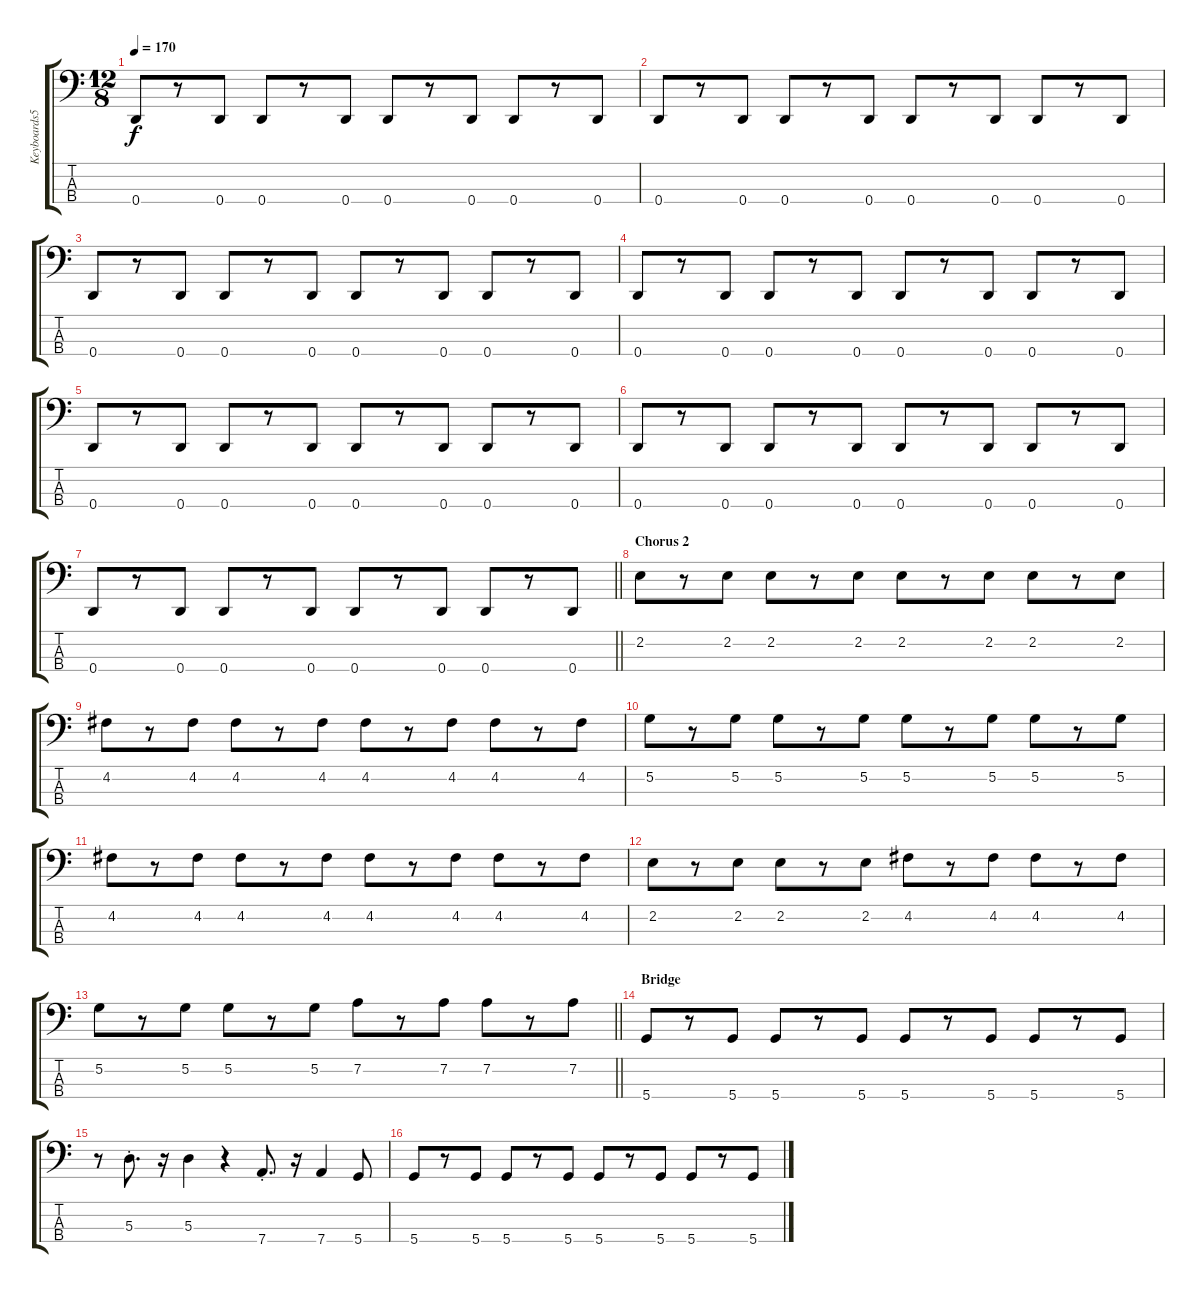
\track ("Keyboards5" "Keyboards5") {instrument synthbass2}
\staff {score tabs}
\tuning (G2 D2 A1 D1) {hide}
\ts (12 8)
\tempo 170
\clef f4
\ks c
0.4.8{dy f} r.8 0.4.8 0.4.8 r.8 0.4.8 0.4.8 r.8 0.4.8 0.4.8 r.8 0.4.8 |
0.4.8 r.8 0.4.8 0.4.8 r.8 0.4.8 0.4.8 r.8 0.4.8 0.4.8 r.8 0.4.8 |
0.4.8 r.8 0.4.8 0.4.8 r.8 0.4.8 0.4.8 r.8 0.4.8 0.4.8 r.8 0.4.8 |
0.4.8 r.8 0.4.8 0.4.8 r.8 0.4.8 0.4.8 r.8 0.4.8 0.4.8 r.8 0.4.8 |
0.4.8 r.8 0.4.8 0.4.8 r.8 0.4.8 0.4.8 r.8 0.4.8 0.4.8 r.8 0.4.8 |
0.4.8 r.8 0.4.8 0.4.8 r.8 0.4.8 0.4.8 r.8 0.4.8 0.4.8 r.8 0.4.8 |
\barLineRight lightlight
0.4.8 r.8 0.4.8 0.4.8 r.8 0.4.8 0.4.8 r.8 0.4.8 0.4.8 r.8 0.4.8 |
\section ("" "Chorus 2")
2.2.8 r.8 2.2.8 2.2.8 r.8 2.2.8 2.2.8 r.8 2.2.8 2.2.8 r.8 2.2.8 |
4.2.8 r.8 4.2.8 4.2.8 r.8 4.2.8 4.2.8 r.8 4.2.8 4.2.8 r.8 4.2.8 |
5.2.8 r.8 5.2.8 5.2.8 r.8 5.2.8 5.2.8 r.8 5.2.8 5.2.8 r.8 5.2.8 |
4.2.8 r.8 4.2.8 4.2.8 r.8 4.2.8 4.2.8 r.8 4.2.8 4.2.8 r.8 4.2.8 |
2.2.8 r.8 2.2.8 2.2.8 r.8 2.2.8 4.2.8 r.8 4.2.8 4.2.8 r.8 4.2.8 |
\barLineRight lightlight
5.2.8 r.8 5.2.8 5.2.8 r.8 5.2.8 7.2.8 r.8 7.2.8 7.2.8 r.8 7.2.8 |
\section ("" "Bridge")
5.4.8 r.8 5.4.8 5.4.8 r.8 5.4.8 5.4.8 r.8 5.4.8 5.4.8 r.8 5.4.8 |
r.8 5.3{st}.8{d} r.16 5.3.4 r.4 7.4{st}.8{d} r.16 7.4.4 5.4.8 |
5.4.8 r.8 5.4.8 5.4.8 r.8 5.4.8 5.4.8 r.8 5.4.8 5.4.8 r.8 5.4.8
